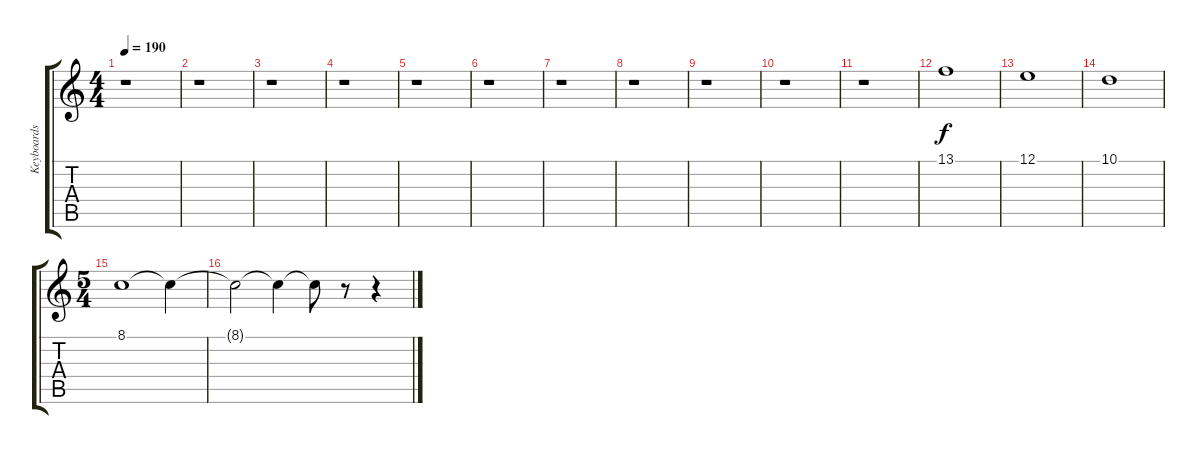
\track ("Keyboards" "Keyboards") {instrument stringensemble1}
\staff {score tabs}
\tuning (E4 B3 G3 D3 A2 E2) {hide}
\ts (4 4)
\tempo 190
\clef g2
\ks c
r.1{dy f} |
r.1 |
r.1 |
r.1 |
r.1 |
r.1 |
r.1 |
r.1 |
r.1 |
r.1 |
r.1 |
13.1.1 |
12.1.1 |
10.1.1 |
\ts (5 4)
8.1.1 8.1{t}.4 |
8.1{t}.2 8.1{t}.4 8.1{t}.8 r.8 r.4
